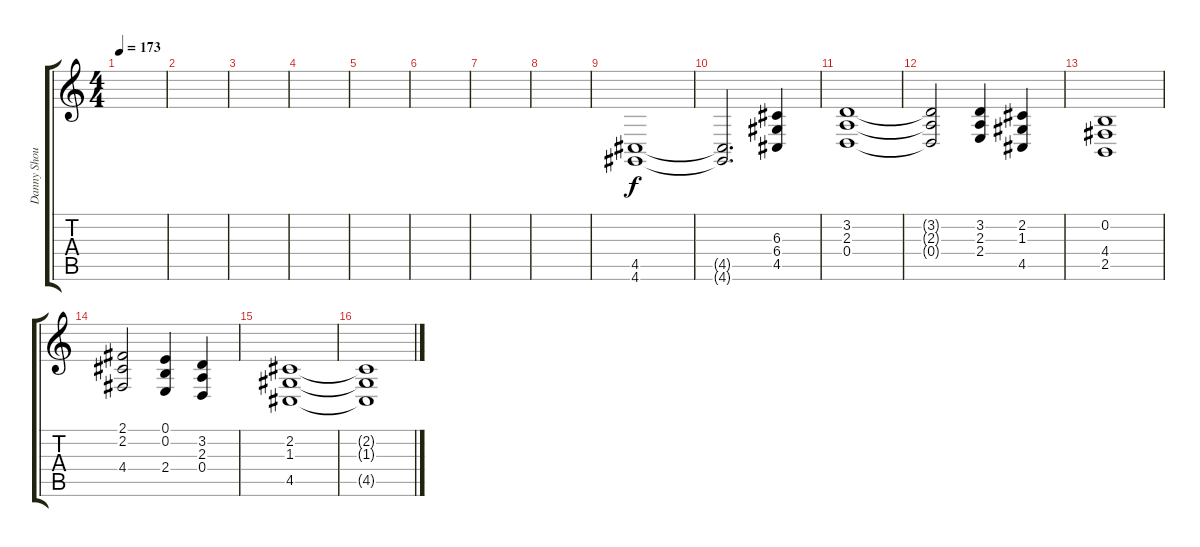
\track ("Danny Shouman" "Danny Shou") {instrument rockorgan}
\staff {score tabs}
\tuning (E4 B3 G3 D3 A2 E2) {hide}
\ts (4 4)
\tempo 173
\clef g2
\ks c
|
|
|
|
|
|
|
|
(4.5 4.6).1 |
(4.5{t} 4.6{t}).2{d} (6.3 6.4 4.5).4 |
(3.2 2.3 0.4).1 |
(3.2{t} 2.3{t} 0.4{t}).2 (3.2 2.3 2.4).4 (2.2 1.3 4.5).4 |
(0.2 4.4 2.5).1 |
(2.1 2.2 4.4).2 (0.1 0.2 2.4).4 (3.2 2.3 0.4).4 |
(2.2 1.3 4.5).1 |
(2.2{t} 1.3{t} 4.5{t}).1
